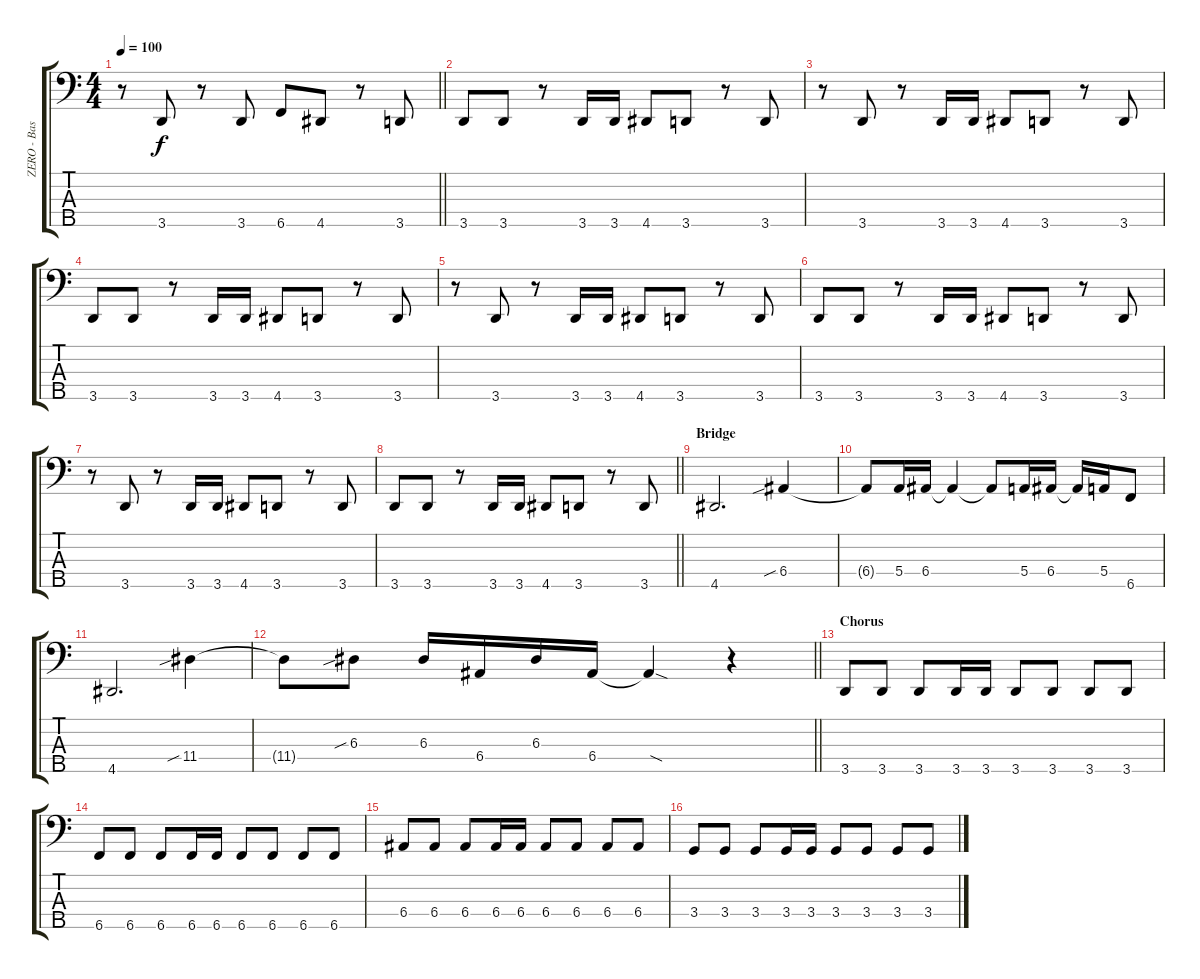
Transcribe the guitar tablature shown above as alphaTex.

\track ("ZERO - Bass" "ZERO - Bas") {instrument electricbassfinger}
\staff {score tabs}
\tuning (G2 D2 A1 E1 B0) {hide}
\ts (4 4)
\tempo 100
\clef f4
\barLineRight lightlight
\ks c
r.8{dy f} 3.5.8 r.8 3.5.8 6.5.8 4.5.8 r.8 3.5.8 |
\section ("" "")
3.5.8 3.5.8 r.8 3.5.16 3.5.16 4.5.8 3.5.8 r.8 3.5.8 |
r.8 3.5.8 r.8 3.5.16 3.5.16 4.5.8 3.5.8 r.8 3.5.8 |
3.5.8 3.5.8 r.8 3.5.16 3.5.16 4.5.8 3.5.8 r.8 3.5.8 |
r.8 3.5.8 r.8 3.5.16 3.5.16 4.5.8 3.5.8 r.8 3.5.8 |
3.5.8 3.5.8 r.8 3.5.16 3.5.16 4.5.8 3.5.8 r.8 3.5.8 |
r.8 3.5.8 r.8 3.5.16 3.5.16 4.5.8 3.5.8 r.8 3.5.8 |
\barLineRight lightlight
3.5.8 3.5.8 r.8 3.5.16 3.5.16 4.5.8 3.5.8 r.8 3.5.8 |
\section ("" "Bridge")
4.5.2{d} 6.4{sib}.4 |
6.4{t}.8 5.4.16 6.4.16 6.4{t}.4 6.4{t}.8 5.4.16 6.4.16 6.4{t}.16 5.4.16 6.5.8 |
4.5.2{d} 11.4{sib}.4 |
\barLineRight lightlight
11.4{t}.8 6.3{sib}.8 6.3.16 6.4.16 6.3.16 6.4.16 6.4{sod t}.4 r.4 |
\section ("" "Chorus")
3.5.8 3.5.8 3.5.8 3.5.16 3.5.16 3.5.8 3.5.8 3.5.8 3.5.8 |
6.5.8 6.5.8 6.5.8 6.5.16 6.5.16 6.5.8 6.5.8 6.5.8 6.5.8 |
6.4.8 6.4.8 6.4.8 6.4.16 6.4.16 6.4.8 6.4.8 6.4.8 6.4.8 |
3.4.8 3.4.8 3.4.8 3.4.16 3.4.16 3.4.8 3.4.8 3.4.8 3.4.8
